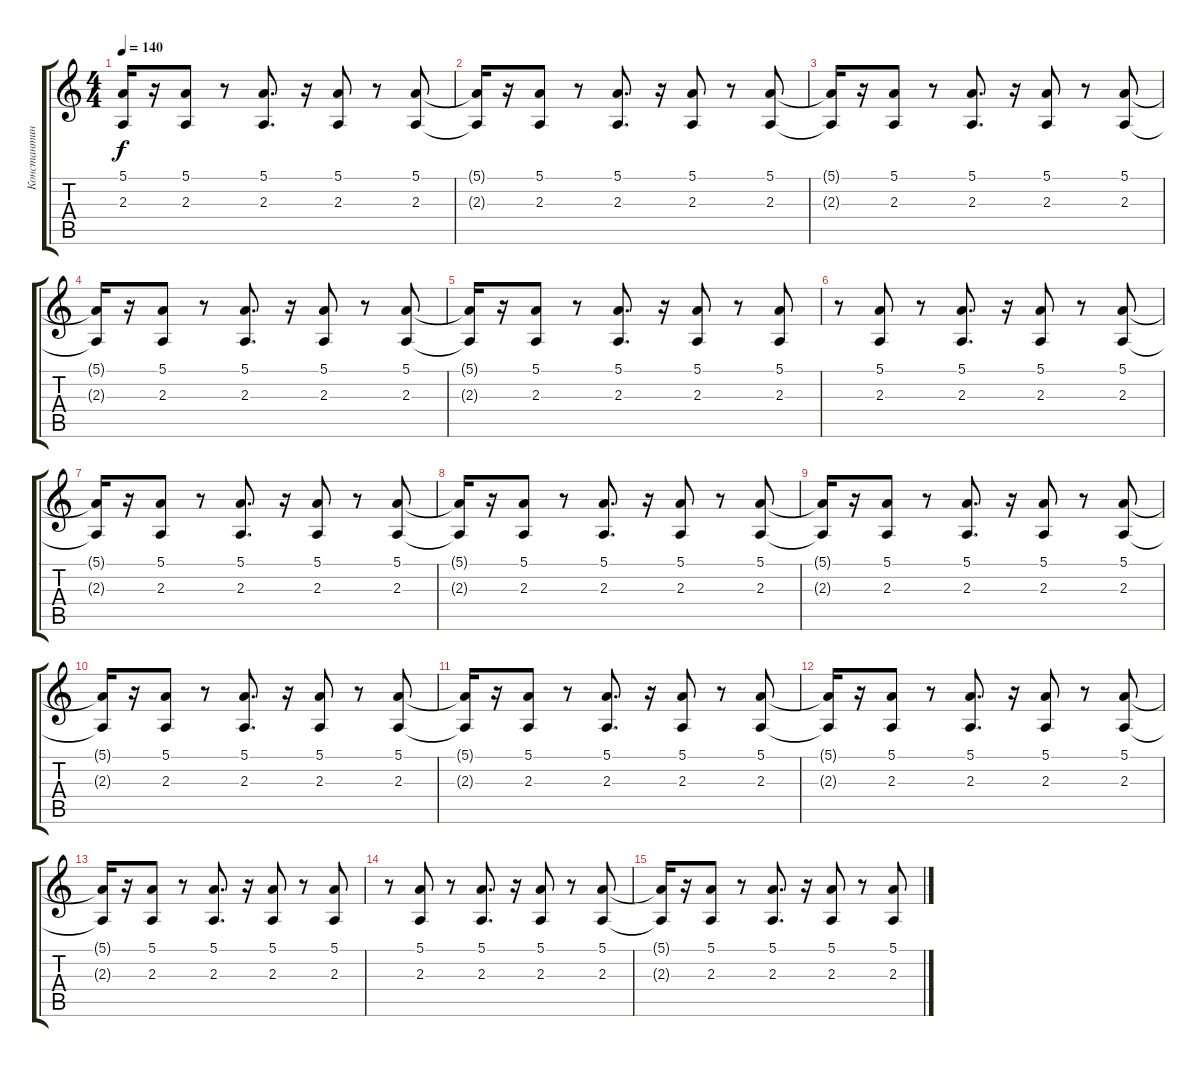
\track ("Константин Бекрев" "Константин") {instrument lead2sawtooth}
\staff {score tabs}
\tuning (E4 B3 G3 D3 A2 E2) {hide}
\ts (4 4)
\tempo 140
\clef g2
\ks c
(5.1{t} 2.3{t}).16{dy f} r.16 (5.1 2.3).8 r.8 (5.1 2.3).8{d} r.16 (5.1 2.3).8 r.8 (5.1 2.3).8 |
(5.1{t} 2.3{t}).16 r.16 (5.1 2.3).8 r.8 (5.1 2.3).8{d} r.16 (5.1 2.3).8 r.8 (5.1 2.3).8 |
(5.1{t} 2.3{t}).16 r.16 (5.1 2.3).8 r.8 (5.1 2.3).8{d} r.16 (5.1 2.3).8 r.8 (5.1 2.3).8 |
(5.1{t} 2.3{t}).16 r.16 (5.1 2.3).8 r.8 (5.1 2.3).8{d} r.16 (5.1 2.3).8 r.8 (5.1 2.3).8 |
(5.1{t} 2.3{t}).16 r.16 (5.1 2.3).8 r.8 (5.1 2.3).8{d} r.16 (5.1 2.3).8 r.8 (5.1 2.3).8 |
r.8 (5.1 2.3).8 r.8 (5.1 2.3).8{d} r.16 (5.1 2.3).8 r.8 (5.1 2.3).8 |
(5.1{t} 2.3{t}).16 r.16 (5.1 2.3).8 r.8 (5.1 2.3).8{d} r.16 (5.1 2.3).8 r.8 (5.1 2.3).8 |
(5.1{t} 2.3{t}).16 r.16 (5.1 2.3).8 r.8 (5.1 2.3).8{d} r.16 (5.1 2.3).8 r.8 (5.1 2.3).8 |
(5.1{t} 2.3{t}).16 r.16 (5.1 2.3).8 r.8 (5.1 2.3).8{d} r.16 (5.1 2.3).8 r.8 (5.1 2.3).8 |
(5.1{t} 2.3{t}).16 r.16 (5.1 2.3).8 r.8 (5.1 2.3).8{d} r.16 (5.1 2.3).8 r.8 (5.1 2.3).8 |
(5.1{t} 2.3{t}).16 r.16 (5.1 2.3).8 r.8 (5.1 2.3).8{d} r.16 (5.1 2.3).8 r.8 (5.1 2.3).8 |
(5.1{t} 2.3{t}).16 r.16 (5.1 2.3).8 r.8 (5.1 2.3).8{d} r.16 (5.1 2.3).8 r.8 (5.1 2.3).8 |
(5.1{t} 2.3{t}).16 r.16 (5.1 2.3).8 r.8 (5.1 2.3).8{d} r.16 (5.1 2.3).8 r.8 (5.1 2.3).8 |
r.8 (5.1 2.3).8 r.8 (5.1 2.3).8{d} r.16 (5.1 2.3).8 r.8 (5.1 2.3).8 |
(5.1{t} 2.3{t}).16 r.16 (5.1 2.3).8 r.8 (5.1 2.3).8{d} r.16 (5.1 2.3).8 r.8 (5.1 2.3).8
